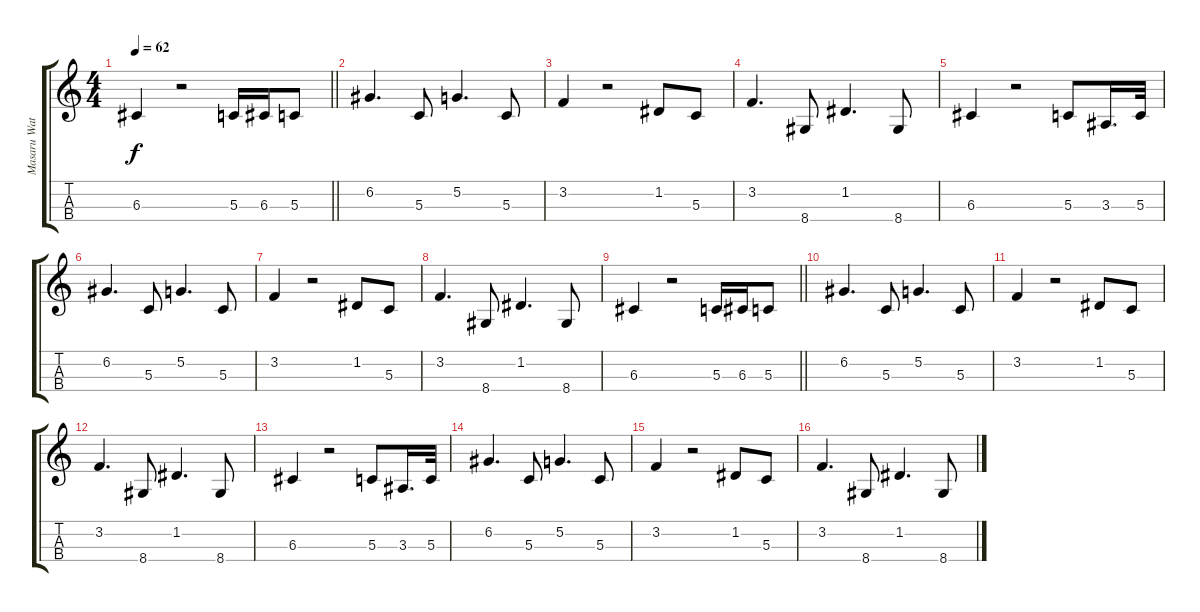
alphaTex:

\track ("Masaru Watanabe" "Masaru Wat") {instrument lead1square}
\staff {score tabs}
\tuning (A4 D4 G3 C3) {hide}
\ts (4 4)
\tempo 62
\clef g2
\barLineRight lightlight
\ks c
6.3.4{dy f} r.2 5.3.16 6.3.16 5.3.8 |
6.2.4{d} 5.3.8 5.2.4{d} 5.3.8 |
3.2.4 r.2 1.2.8 5.3.8 |
3.2.4{d} 8.4.8 1.2.4{d} 8.4.8 |
6.3.4 r.2 5.3.8 3.3.16{d} 5.3.32 |
6.2.4{d} 5.3.8 5.2.4{d} 5.3.8 |
3.2.4 r.2 1.2.8 5.3.8 |
3.2.4{d} 8.4.8 1.2.4{d} 8.4.8 |
\barLineRight lightlight
6.3.4 r.2 5.3.16 6.3.16 5.3.8 |
6.2.4{d} 5.3.8 5.2.4{d} 5.3.8 |
3.2.4 r.2 1.2.8 5.3.8 |
3.2.4{d} 8.4.8 1.2.4{d} 8.4.8 |
6.3.4 r.2 5.3.8 3.3.16{d} 5.3.32 |
6.2.4{d} 5.3.8 5.2.4{d} 5.3.8 |
3.2.4 r.2 1.2.8 5.3.8 |
3.2.4{d} 8.4.8 1.2.4{d} 8.4.8
